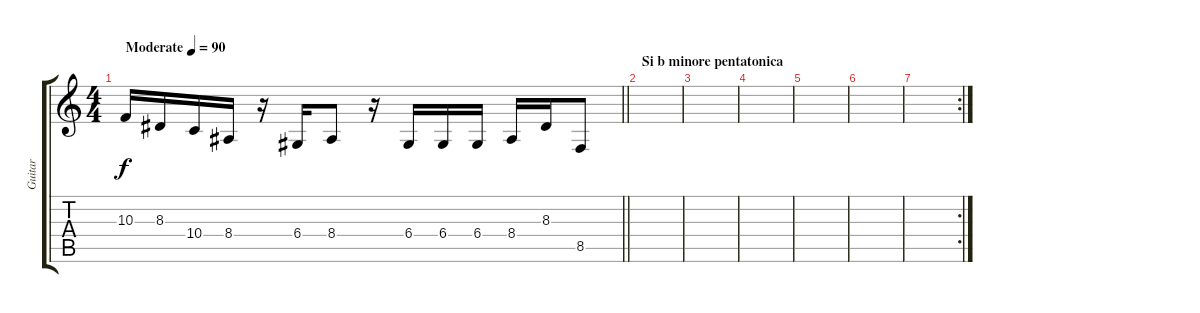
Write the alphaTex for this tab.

\track ("Guitar" "Guitar") {instrument drawbarorgan}
\staff {score tabs}
\tuning (E4 B3 G3 D3 A2 E2) {hide}
\ts (4 4)
\tempo (90 "Moderate")
\clef g2
\barLineRight lightlight
\ks c
10.3.16{dy f instrument drawbarorgan} 8.3.16 10.4.16 8.4.16 r.16 6.4.16 8.4.8 r.16 6.4.16 6.4.16 6.4.16 8.4.16 8.3.16 8.5.8 |
\section ("" "Si b minore pentatonica")
|
|
|
|
|
\rc 2
